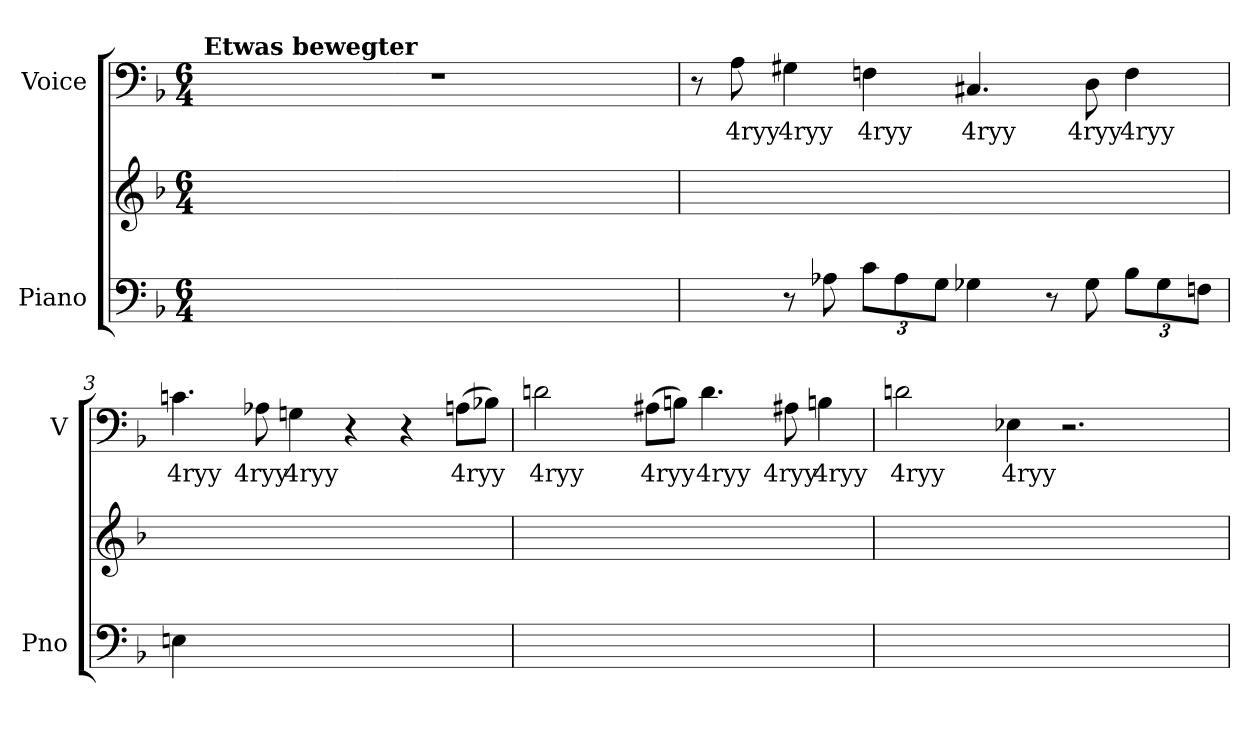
**kern	**kern	**kern	**text
*part2	*part2	*part1	*part1
*staff3	*staff2	*staff1	*staff1
*I"Piano	*	*I"Voice	*
*I'Pno	*	*I'V	*
*clefF4	*clefG2	*clefF4	*
*k[b-]	*k[b-]	*k[b-]	*
*M6/4	*M6/4	*M6/4	*
=1	=1	=1	=1
!	!	!LO:TX:a:B:t=Etwas bewegter	!
8ryy	8ryy	2%3r	.
8ryy	8ryy	.	.
8ryy	8ryy	.	.
8ryy	8ryy	.	.
8ryy	8ryy	.	.
8ryy	8ryy	.	.
8ryy	8ryy	.	.
8ryy	8ryy	.	.
8ryy	8ryy	.	.
8ryy	8ryy	.	.
8ryy	8ryy	.	.
8ryy	8ryy	.	.
=2	=2	=2	=2
4ryy	8ryy	8r	.
.	8ryy	8A	4ryy
8r	8ryy	4G#X	4ryy
8A-X	8ryy	.	.
12cL	8ryy	4Fn	4ryy
12A-	.	.	.
.	8ryy	.	.
12GJ	.	.	.
4G-X	8ryy	4.C#X	4ryy
.	8ryy	.	.
8r	8ryy	.	.
8G-	8ryy	8D	4ryy
12B-L	8ryy	4F	4ryy
12G-	.	.	.
.	8ryy	.	.
12FnJ	.	.	.
=3	=3	=3	=3
4En	8ryy	4.cn	4ryy
.	8ryy	.	.
4ryy	8ryy	.	.
.	8ryy	8A-X	4ryy
4ryy	8ryy	4Gn	4ryy
.	8ryy	.	.
4ryy	8ryy	4r	.
.	8ryy	.	.
4ryy	8ryy	4r	.
.	8ryy	.	.
4ryy	8ryy	(8AnL	4ryy
.	8ryy	8B-XJ)	.
=4	=4	=4	=4
4ryy	8ryy	2dn	4ryy
.	8ryy	.	.
2ryy	8ryy	.	.
.	8ryy	.	.
.	8ryy	(8A#XL	4ryy
.	8ryy	8BnJ)	.
2ryy	8ryy	4.d	4ryy
.	8ryy	.	.
.	8ryy	.	.
.	8ryy	8A#X	4ryy
4ryy	8ryy	4Bn	4ryy
.	8ryy	.	.
=5	=5	=5	=5
8ryy	8ryy	2dn	4ryy
8ryy	8ryy	.	.
8ryy	8ryy	.	.
8ryy	8ryy	.	.
8ryy	8ryy	4E-X	4ryy
8ryy	8ryy	.	.
8ryy	8ryy	2.r	.
8ryy	8ryy	.	.
8ryy	8ryy	.	.
8ryy	8ryy	.	.
8ryy	8ryy	.	.
8ryy	8ryy	.	.
=	=	=	=
*-	*-	*-	*-
